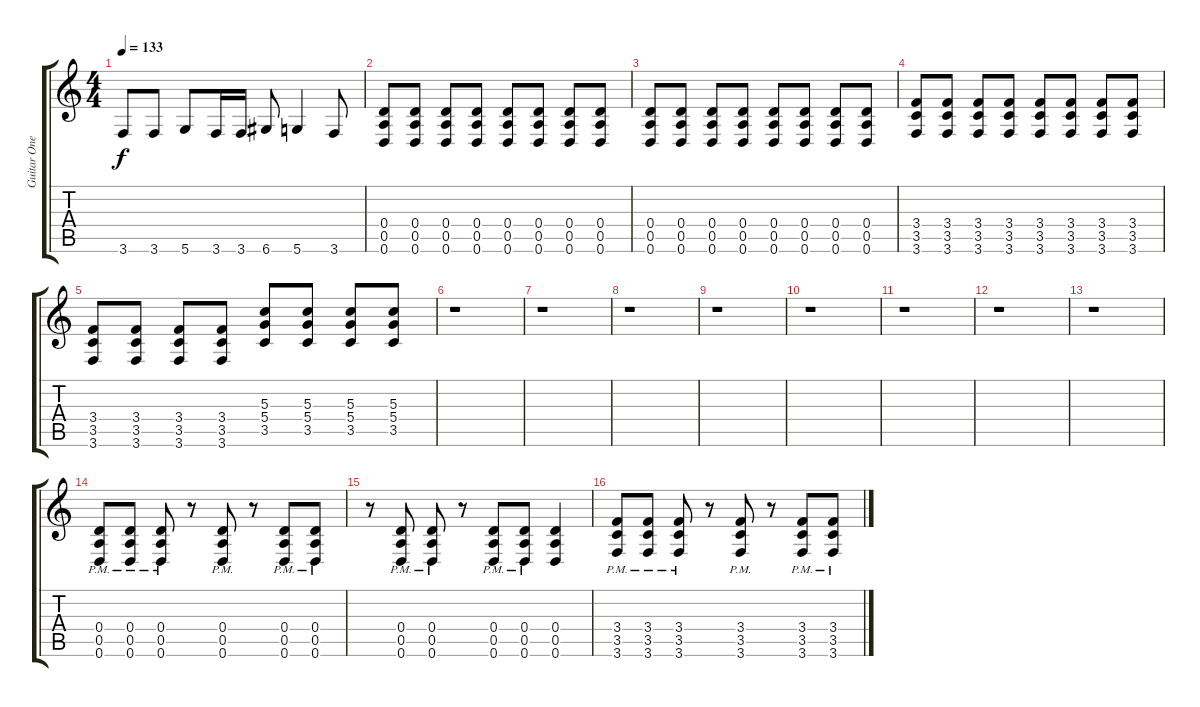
\track ("Guitar One" "Guitar One") {instrument electricguitarclean}
\staff {score tabs}
\tuning (E4 B3 G3 D3 A2 D2) {hide}
\ts (4 4)
\tempo 133
\clef g2
\ks c
3.6.8{dy f instrument electricguitarclean} 3.6.8 5.6.8 3.6.16 3.6.16 6.6.8 5.6.4 3.6.8 |
(0.4 0.5 0.6).8{instrument overdrivenguitar} (0.4 0.5 0.6).8 (0.4 0.5 0.6).8 (0.4 0.5 0.6).8 (0.4 0.5 0.6).8 (0.4 0.5 0.6).8 (0.4 0.5 0.6).8 (0.4 0.5 0.6).8 |
(0.4 0.5 0.6).8 (0.4 0.5 0.6).8 (0.4 0.5 0.6).8 (0.4 0.5 0.6).8 (0.4 0.5 0.6).8 (0.4 0.5 0.6).8 (0.4 0.5 0.6).8 (0.4 0.5 0.6).8 |
(3.4 3.5 3.6).8 (3.4 3.5 3.6).8 (3.4 3.5 3.6).8 (3.4 3.5 3.6).8 (3.4 3.5 3.6).8 (3.4 3.5 3.6).8 (3.4 3.5 3.6).8 (3.4 3.5 3.6).8 |
(3.4 3.5 3.6).8 (3.4 3.5 3.6).8 (3.4 3.5 3.6).8 (3.4 3.5 3.6).8 (5.3 5.4 3.5).8 (5.3 5.4 3.5).8 (5.3 5.4 3.5).8 (5.3 5.4 3.5).8 |
r.1 |
r.1 |
r.1 |
r.1 |
r.1 |
r.1 |
r.1 |
r.1 |
(0.4{pm} 0.5{pm} 0.6{pm}).8 (0.4{pm} 0.5{pm} 0.6{pm}).8 (0.4{pm} 0.5{pm} 0.6{pm}).8 r.8 (0.4{pm} 0.5{pm} 0.6{pm}).8 r.8 (0.4{pm} 0.5{pm} 0.6{pm}).8 (0.4{pm} 0.5{pm} 0.6{pm}).8 |
r.8 (0.4{pm} 0.5{pm} 0.6{pm}).8 (0.4{pm} 0.5{pm} 0.6{pm}).8 r.8 (0.4{pm} 0.5{pm} 0.6{pm}).8 (0.4{pm} 0.5{pm} 0.6{pm}).8 (0.4 0.5 0.6).4 |
(3.4{pm} 3.5{pm} 3.6{pm}).8 (3.4{pm} 3.5{pm} 3.6{pm}).8 (3.4{pm} 3.5{pm} 3.6{pm}).8 r.8 (3.4{pm} 3.5{pm} 3.6{pm}).8 r.8 (3.4{pm} 3.5{pm} 3.6{pm}).8 (3.4{pm} 3.5{pm} 3.6{pm}).8
